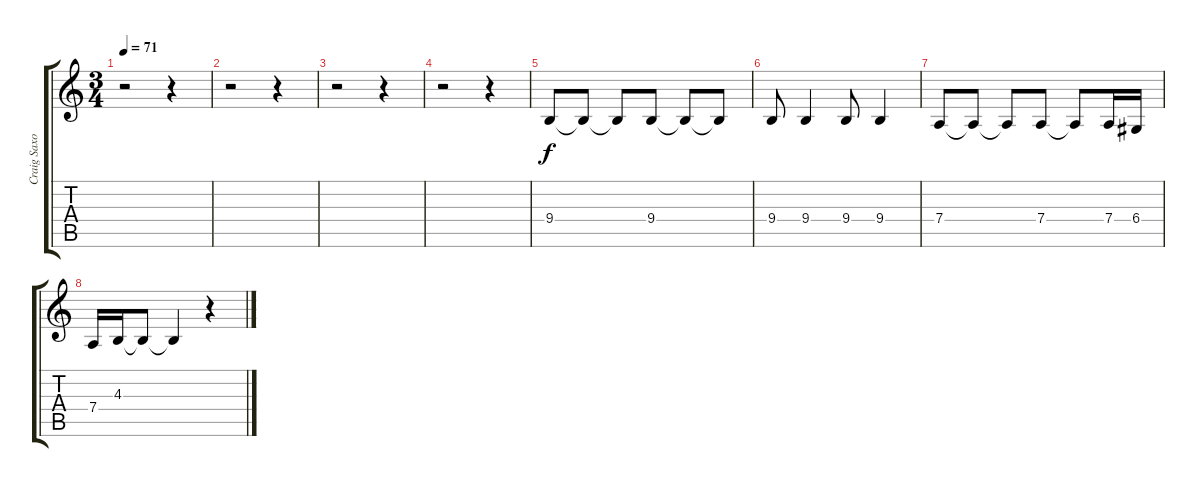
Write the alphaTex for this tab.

\track ("Craig Saxophone" "Craig Saxo") {instrument altosax}
\staff {score tabs}
\tuning (E4 B3 G3 D3 A2 E2) {hide}
\ts (3 4)
\tempo 71
\clef g2
\ks c
r.2{dy f instrument altosax} r.4 |
r.2 r.4 |
r.2 r.4 |
r.2 r.4 |
9.4.8 9.4{t}.8 9.4{t}.8 9.4.8 9.4{t}.8 9.4{t}.8 |
9.4.8 9.4.4 9.4.8 9.4.4 |
7.4.8 7.4{t}.8 7.4{t}.8 7.4.8 7.4{t}.8 7.4.16 6.4.16 |
7.4.16 4.3.16 4.3{t}.8 4.3{t}.4 r.4
